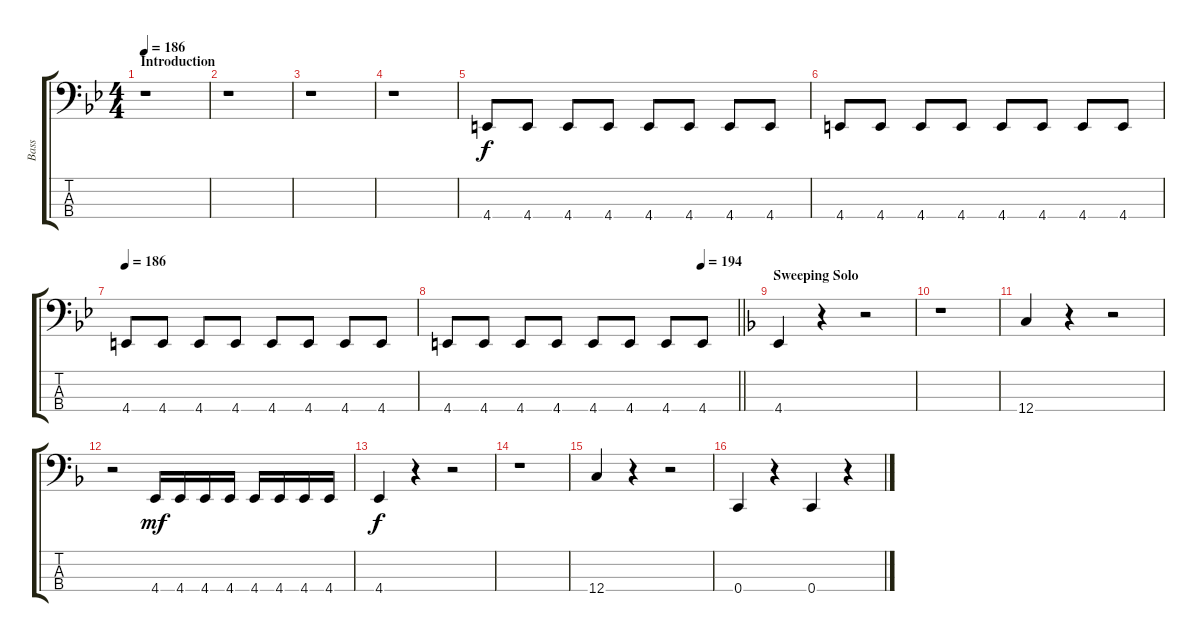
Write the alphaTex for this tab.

\track ("Bass" "Bass") {instrument electricbasspick}
\staff {score tabs}
\tuning (F2 C2 G1 C1) {hide}
\ts (4 4)
\section ("" "Introduction")
\tempo 186
\clef f4
\ks bb
r.1{dy f instrument electricbasspick} |
r.1 |
r.1 |
r.1 |
4.4.8 4.4.8 4.4.8 4.4.8 4.4.8 4.4.8 4.4.8 4.4.8 |
4.4.8 4.4.8 4.4.8 4.4.8 4.4.8 4.4.8 4.4.8 4.4.8 |
\tempo 186
4.4.8 4.4.8 4.4.8 4.4.8 4.4.8 4.4.8 4.4.8 4.4.8 |
\tempo (194 0.875)
\barLineRight lightlight
4.4.8 4.4.8 4.4.8 4.4.8 4.4.8 4.4.8 4.4.8 4.4.8 |
\section ("" "Sweeping Solo")
\ks f
4.4.4 r.4 r.2 |
r.1 |
12.4.4 r.4 r.2 |
r.2 4.4.16{dy mf} 4.4.16 4.4.16 4.4.16 4.4.16 4.4.16 4.4.16 4.4.16 |
4.4.4{dy f} r.4 r.2 |
r.1 |
12.4.4 r.4 r.2 |
0.4.4 r.4 0.4.4 r.4
